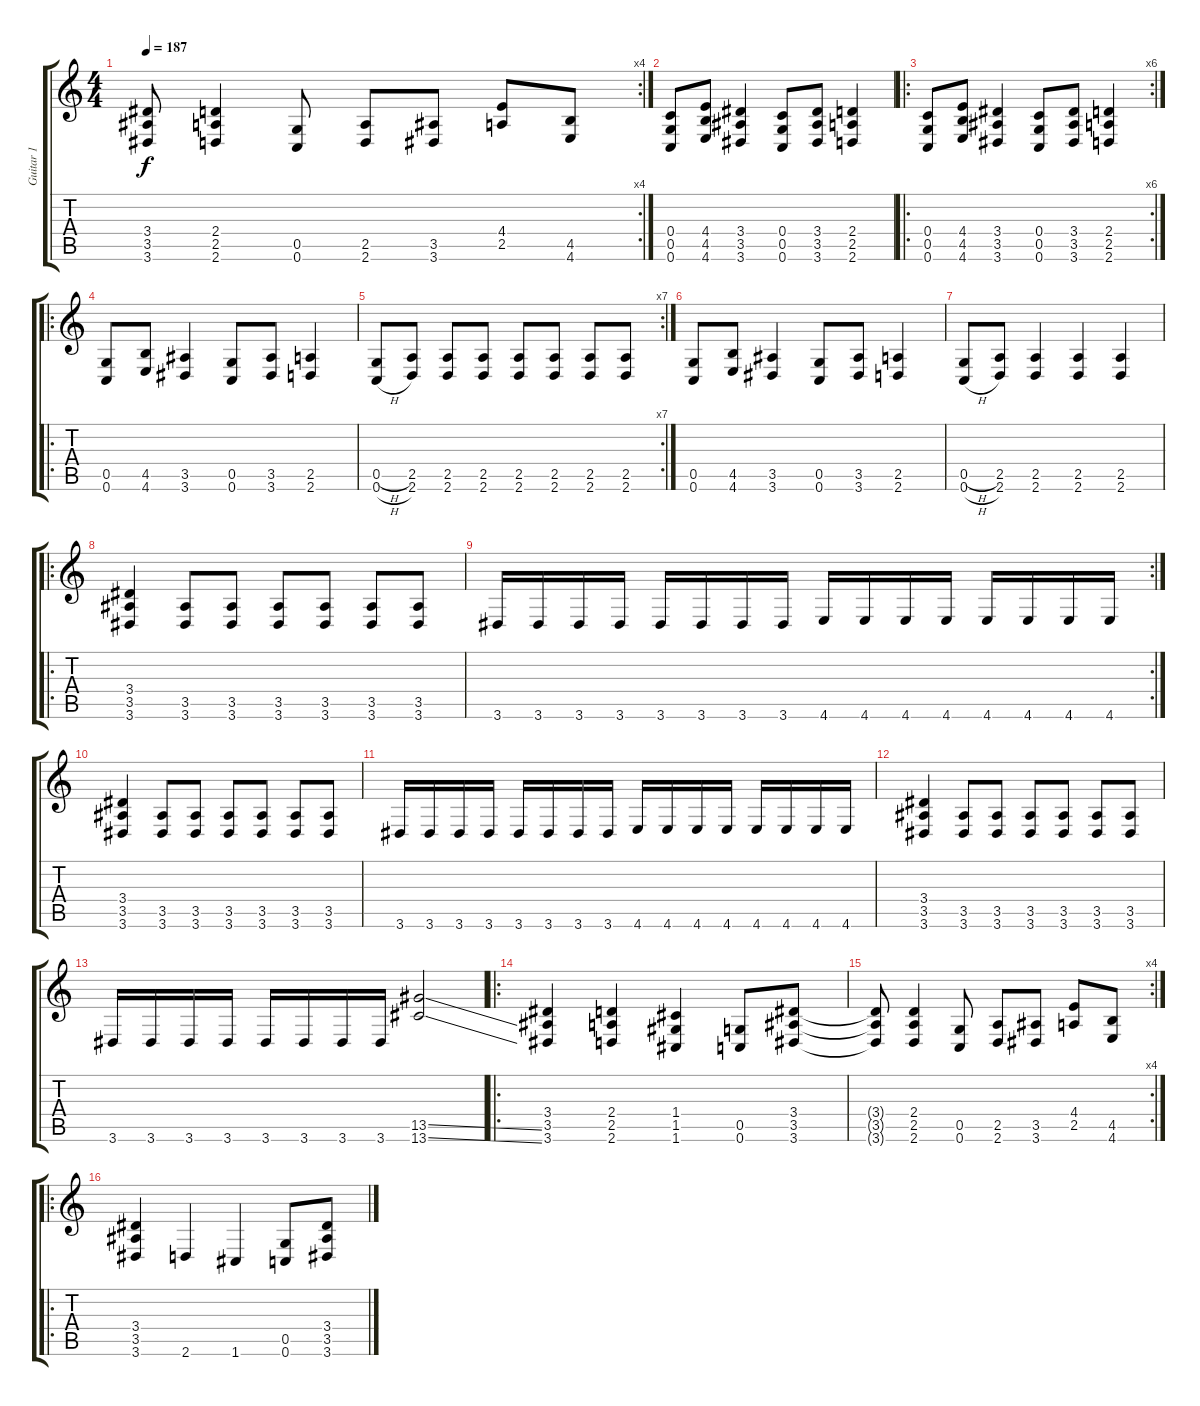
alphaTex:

\track ("Guitar 1" "Guitar 1") {instrument distortionguitar}
\staff {score tabs}
\tuning (D4 A3 F3 C3 G2 C2) {hide}
\rc 4
\ts (4 4)
\tempo 187
\clef g2
\ks c
(3.4{t} 3.5{t} 3.6{t}).8{dy f} (2.4 2.5 2.6).4 (0.5 0.6).8 (2.5 2.6).8 (3.5 3.6).8 (4.4 2.5).8 (4.5 4.6).8 |
(0.4 0.5 0.6).8 (4.4 4.5 4.6).8 (3.4 3.5 3.6).4 (0.4 0.5 0.6).8 (3.4 3.5 3.6).8 (2.4 2.5 2.6).4 |
\ro
\rc 6
(0.4 0.5 0.6).8 (4.4 4.5 4.6).8 (3.4 3.5 3.6).4 (0.4 0.5 0.6).8 (3.4 3.5 3.6).8 (2.4 2.5 2.6).4 |
\ro
(0.5 0.6).8 (4.5 4.6).8 (3.5 3.6).4 (0.5 0.6).8 (3.5 3.6).8 (2.5 2.6).4 |
\rc 7
(0.5{h} 0.6{h}).8 (2.5 2.6).8 (2.5 2.6).8 (2.5 2.6).8 (2.5 2.6).8 (2.5 2.6).8 (2.5 2.6).8 (2.5 2.6).8 |
(0.5 0.6).8 (4.5 4.6).8 (3.5 3.6).4 (0.5 0.6).8 (3.5 3.6).8 (2.5 2.6).4 |
(0.5{h} 0.6{h}).8 (2.5 2.6).8 (2.5 2.6).4 (2.5 2.6).4 (2.5 2.6).4 |
\ro
(3.4 3.5 3.6).4 (3.5 3.6).8 (3.5 3.6).8 (3.5 3.6).8 (3.5 3.6).8 (3.5 3.6).8 (3.5 3.6).8 |
\rc 2
3.6.16 3.6.16 3.6.16 3.6.16 3.6.16 3.6.16 3.6.16 3.6.16 4.6.16 4.6.16 4.6.16 4.6.16 4.6.16 4.6.16 4.6.16 4.6.16 |
(3.4 3.5 3.6).4 (3.5 3.6).8 (3.5 3.6).8 (3.5 3.6).8 (3.5 3.6).8 (3.5 3.6).8 (3.5 3.6).8 |
3.6.16 3.6.16 3.6.16 3.6.16 3.6.16 3.6.16 3.6.16 3.6.16 4.6.16 4.6.16 4.6.16 4.6.16 4.6.16 4.6.16 4.6.16 4.6.16 |
(3.4 3.5 3.6).4 (3.5 3.6).8 (3.5 3.6).8 (3.5 3.6).8 (3.5 3.6).8 (3.5 3.6).8 (3.5 3.6).8 |
3.6.16 3.6.16 3.6.16 3.6.16 3.6.16 3.6.16 3.6.16 3.6.16 (13.5{ss} 13.6{ss}).2 |
\ro
(3.4 3.5 3.6).4 (2.4 2.5 2.6).4 (1.4 1.5 1.6).4 (0.5 0.6).8 (3.4 3.5 3.6).8 |
\rc 4
(3.4{t} 3.5{t} 3.6{t}).8 (2.4 2.5 2.6).4 (0.5 0.6).8 (2.5 2.6).8 (3.5 3.6).8 (4.4 2.5).8 (4.5 4.6).8 |
\ro
(3.4 3.5 3.6).4 2.6.4 1.6.4 (0.5 0.6).8 (3.4 3.5 3.6).8
